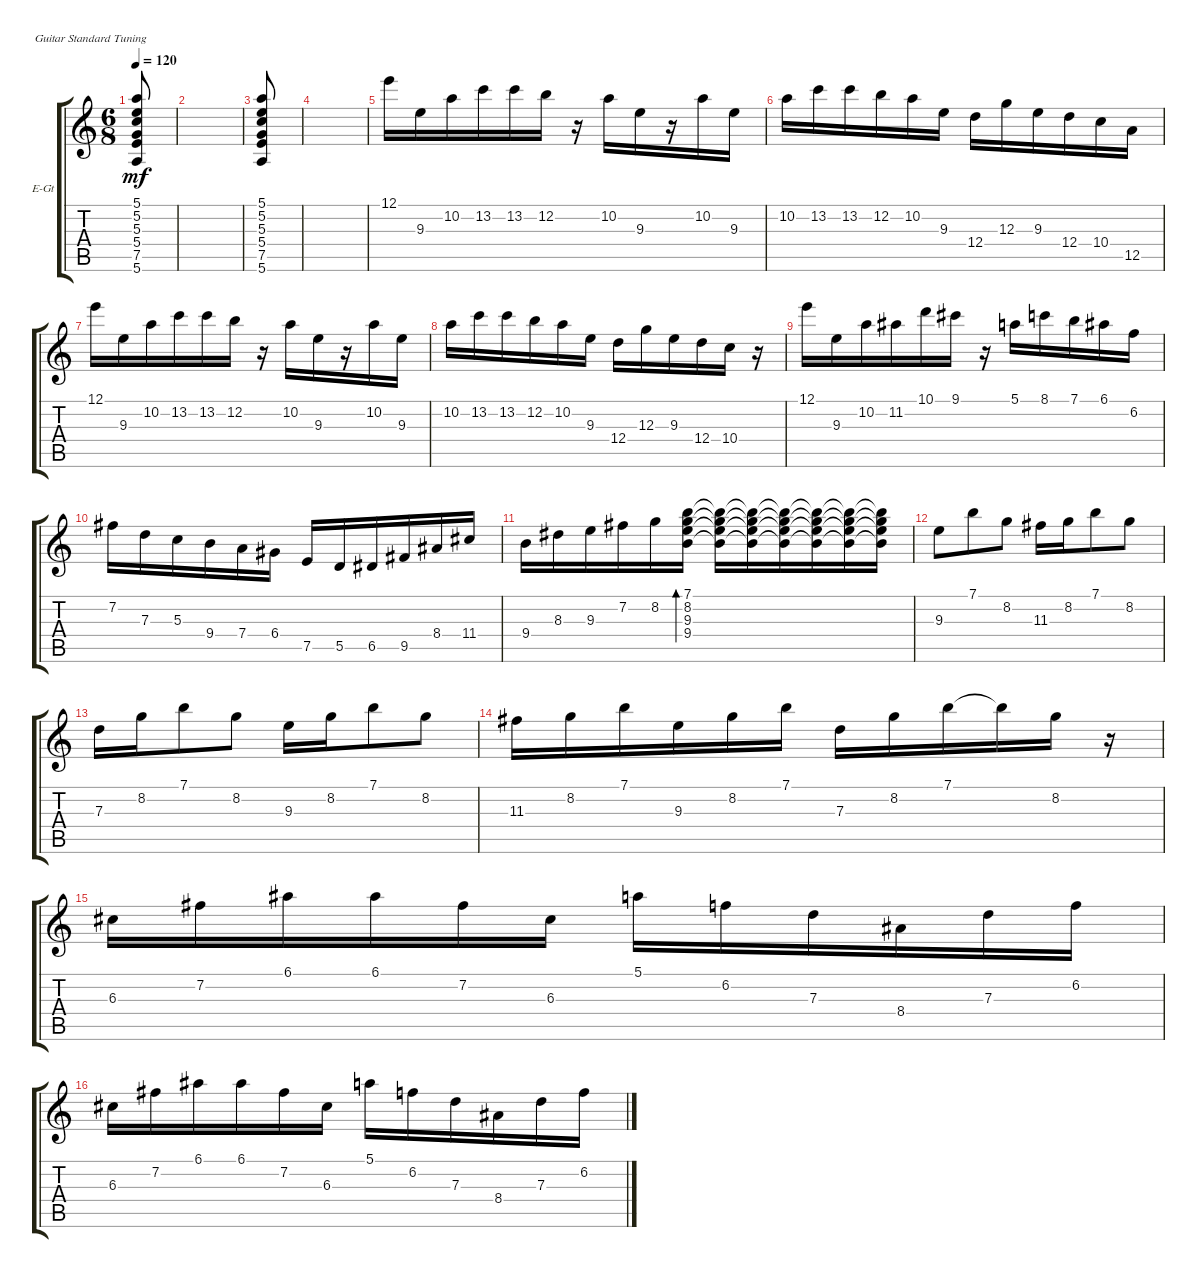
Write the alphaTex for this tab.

\defaultSystemsLayout 4
\bracketExtendMode groupsimilarinstruments
\firstSystemTrackNameOrientation horizontal
\otherSystemsTrackNameOrientation horizontal
\track ("Electric Guitar" "E-Gt") {instrument electricguitarjazz}
\staff {score tabs}
\tuning (E4 B3 G3 D3 A2 E2)
\ts (6 8)
\tempo 120
\clef g2
\scale
0.487395
\ks c
(5.6 7.5 5.4 5.3 5.2 5.1).8{dy mf instrument electricguitarjazz} |
\scale
0.256303 |
\scale
0.256303 (5.6 7.5 5.4 5.3 5.2 5.1).8 |
|
12.1.16 9.3.16 10.2.16 13.2.16 13.2.16 12.2.16 r.16 10.2.16 9.3.16 r.16 10.2.16 9.3.16 |
10.2.16 13.2.16 13.2.16 12.2.16 10.2.16 9.3.16 12.4.16 12.3.16 9.3.16 12.4.16 10.4.16 12.5.16 |
12.1.16 9.3.16 10.2.16 13.2.16 13.2.16 12.2.16 r.16 10.2.16 9.3.16 r.16 10.2.16 9.3.16 |
10.2.16 13.2.16 13.2.16 12.2.16 10.2.16 9.3.16 12.4.16 12.3.16 9.3.16 12.4.16 10.4.16 r.16 |
12.1.16 9.3.16 10.2.16 11.2.16 10.1.16 9.1.16 r.16 5.1.16 8.1.16 7.1.16 6.1.16 6.2.16 |
7.2.16 7.3.16 5.3.16 9.4.16 7.4.16 6.4.16 7.5.16 5.5.16 6.5.16 9.5.16 8.4.16 11.4.16 |
9.4.16 8.3.16 9.3.16 7.2.16 8.2.16 (8.2 9.3 9.4 7.1).16{bd 50} (8.2{t} 9.3{t} 9.4{t} 7.1{t}).16 (8.2{t} 9.3{t} 9.4{t} 7.1{t}).16 (8.2{t} 9.3{t} 9.4{t} 7.1{t}).16 (8.2{t} 9.3{t} 9.4{t} 7.1{t}).16 (8.2{t} 9.3{t} 9.4{t} 7.1{t}).16 (8.2{t} 9.3{t} 9.4{t} 7.1{t}).16 |
9.3.8 7.1.8 8.2.8 11.3.16 8.2.16 7.1.8 8.2.8 |
7.3.16 8.2.16 7.1.8 8.2.8 9.3.16 8.2.16 7.1.8 8.2.8 |
11.3.16 8.2.16 7.1.16 9.3.16 8.2.16 7.1.16 7.3.16 8.2.16 7.1.16 7.1{t}.16 8.2.16 r.16 |
6.3.16 7.2.16 6.1.16 6.1.16 7.2.16 6.3.16 5.1.16 6.2.16 7.3.16 8.4.16 7.3.16 6.2.16 |
6.3.16 7.2.16 6.1.16 6.1.16 7.2.16 6.3.16 5.1.16 6.2.16 7.3.16 8.4.16 7.3.16 6.2.16
